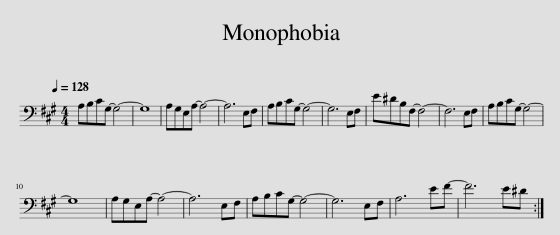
X:1
L:1/8
Q:1/4=128
M:4/4
I:linebreak $
K:A
V:1 bass
V:1
 A,B,CG,- G,4- | G,8 | A,G,E,A,- A,4- | A,6 E,F, | A,B,CG,- G,4- | %5
 G,6 E,F, | E^DB,F,- F,4- | F,6 E,F, | A,B,CG,- G,4- |$ G,8 | %10
 A,G,E,A,- A,4- | A,6 E,F, | A,B,CG,- G,4- | G,6 E,F, | A,6 EF- | %15
 F6 E^D :| %16
